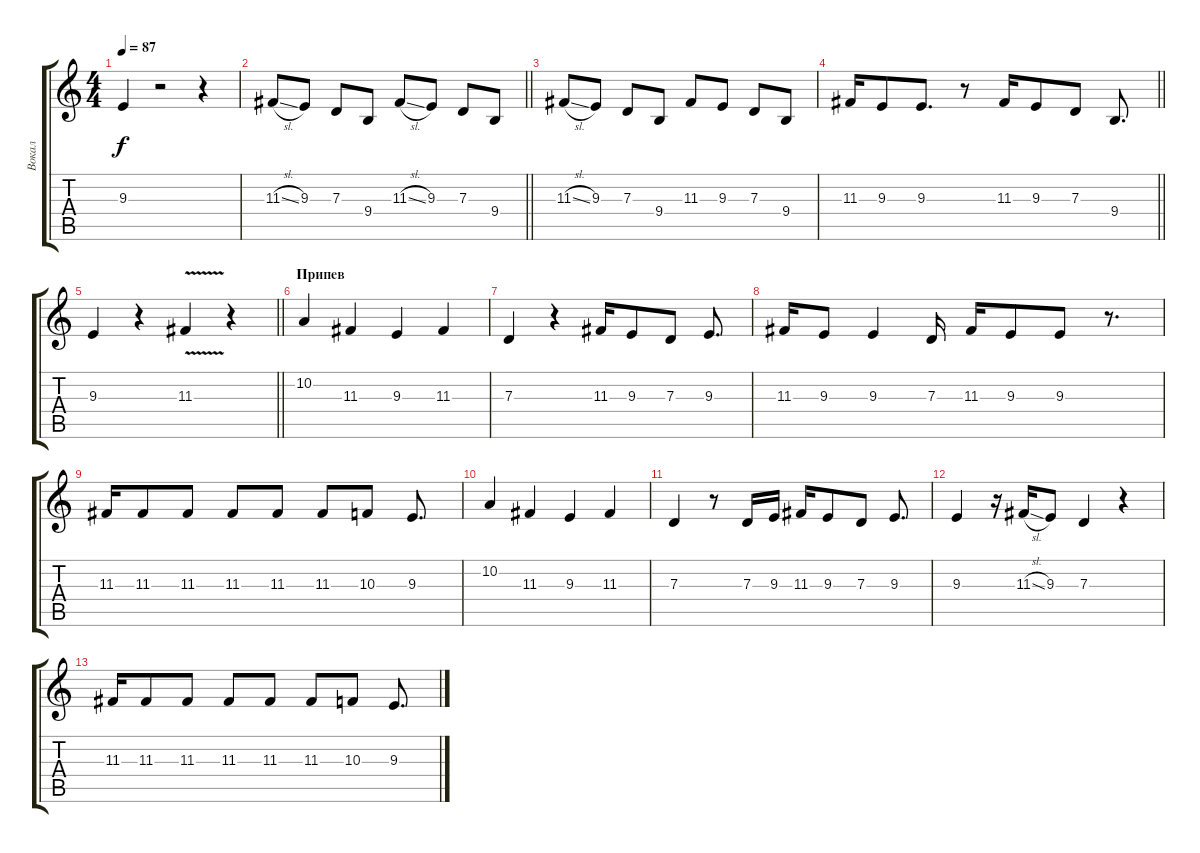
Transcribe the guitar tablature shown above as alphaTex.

\track ("Вокал" "Вокал") {instrument tenorsax}
\staff {score tabs}
\tuning (E4 B3 G3 D3 A2 E2) {hide}
\ts (4 4)
\tempo 87
\clef g2
\ks c
9.3{t}.4{dy f} r.2 r.4 |
\barLineRight lightlight
11.3{sl}.8 9.3.8 7.3.8 9.4.8 11.3{sl}.8 9.3.8 7.3.8 9.4.8 |
11.3{sl}.8 9.3.8 7.3.8 9.4.8 11.3.8 9.3.8 7.3.8 9.4.8 |
\barLineRight lightlight
11.3.16 9.3.8 9.3.8{d} r.8 11.3.16 9.3.8 7.3.8 9.4.8{d} |
\barLineRight lightlight
9.3.4 r.4 11.3{v}.4 r.4 |
\section ("" "Припев")
10.2.4 11.3.4 9.3.4 11.3.4 |
7.3.4 r.4 11.3.16 9.3.8 7.3.8 9.3.8{d} |
11.3.16 9.3.8 9.3.4 7.3.16 11.3.16 9.3.8 9.3.8 r.8{d} |
11.3.16 11.3.8 11.3.8 11.3.8 11.3.8 11.3.8 10.3.8 9.3.8{d} |
10.2.4 11.3.4 9.3.4 11.3.4 |
7.3.4 r.8 7.3.16 9.3.16 11.3.16 9.3.8 7.3.8 9.3.8{d} |
9.3.4 r.16 11.3{sl}.16 9.3.8 7.3.4 r.4 |
11.3.16 11.3.8 11.3.8 11.3.8 11.3.8 11.3.8 10.3.8 9.3.8{d}
